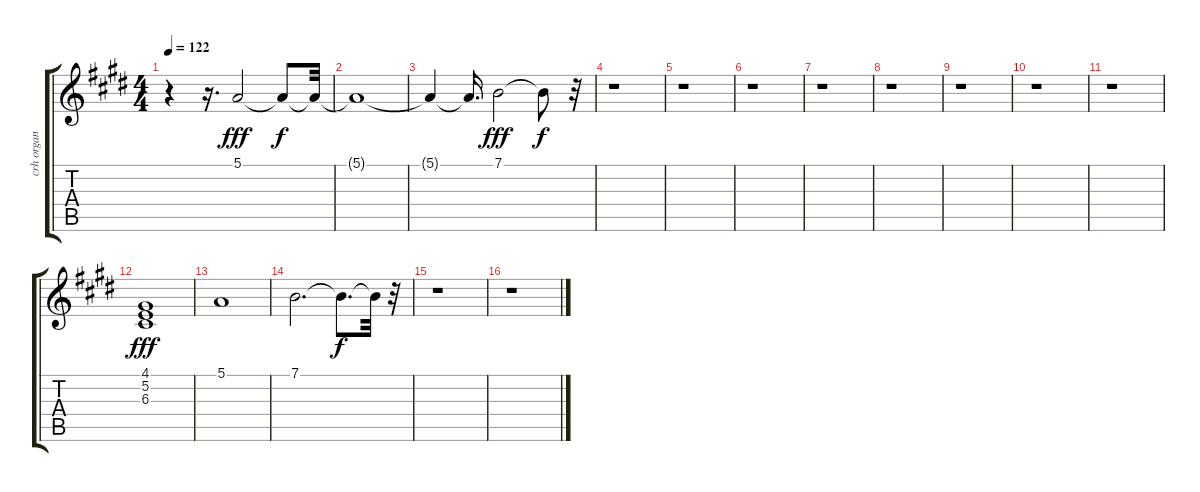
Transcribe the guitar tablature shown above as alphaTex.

\track ("crh organ" "crh organ") {instrument churchorgan}
\staff {score tabs}
\tuning (E4 B3 G3 D3 A2 E2) {hide}
\ts (4 4)
\tempo 122
\clef g2
\ks e
r.4{dy f} r.16{d} 5.1.2{dy fff} 5.1{t}.8{dy f} 5.1{t}.32 |
5.1{t}.1 |
5.1{t}.4 5.1{t}.16{d} 7.1.2{dy fff} 7.1{t}.8{dy f} r.32 |
r.1 |
r.1 |
r.1 |
r.1 |
r.1 |
r.1 |
r.1 |
r.1 |
(4.1 5.2 6.3).1{dy fff} |
5.1.1 |
7.1.2{d} 7.1{t}.8{d dy f} 7.1{t}.32 r.32 |
r.1 |
r.1
